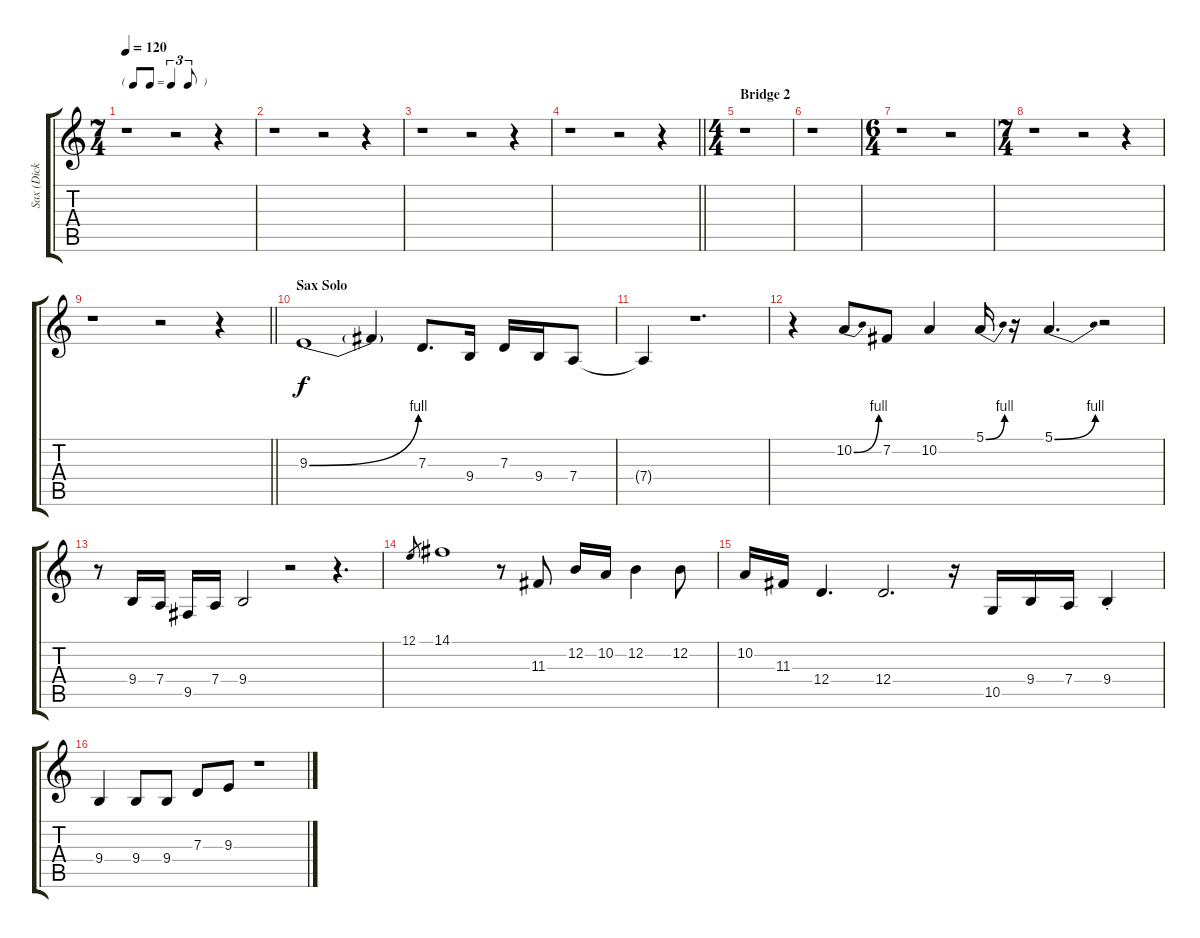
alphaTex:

\track ("Sax (Dick Parry)" "Sax (Dick ") {instrument tenorsax}
\staff {score tabs}
\tuning (E4 B3 G3 D3 A2 E2) {hide}
\ts (7 4)
\tf triplet8th
\tempo 120
\clef g2
\ks c
r.1{dy f} r.2 r.4 |
r.1 r.2 r.4 |
r.1 r.2 r.4 |
\barLineRight lightlight
r.1 r.2 r.4 |
\ts (4 4)
\section ("" "Bridge 2")
r.1 |
r.1 |
\ts (6 4)
r.1 r.2 |
\ts (7 4)
r.1 r.2 r.4 |
\barLineRight lightlight
r.1 r.2 r.4 |
\section ("" "Sax Solo")
9.3{be (bend 0 0 60 4)}.1 9.3{t}.4 7.3.8{d} 9.4.16 7.3.16 9.4.16 7.4.8 |
7.4{t}.4 r.1{d} |
r.4 10.2{be (bend 0 0 60 4)}.8 7.2.8 10.2.4 5.1{be (bend 0 0 60 4)}.16 r.16 5.1{be (bend 0 0 60 4)}.4{d} r.2 |
r.8 9.4.16 7.4.16 9.5.16 7.4.16 9.4.2 r.2 r.4{d} |
12.1.8{gr} 14.1.1 r.8 11.3.8 12.2.16 10.2.16 12.2.4 12.2.8 |
10.2.16 11.3.16 12.4.4{d} 12.4.2{d} r.16 10.5.16 9.4.16 7.4.16 9.4{st}.4 |
9.4.4 9.4.8 9.4.8 7.3.8 9.3.8 r.1
